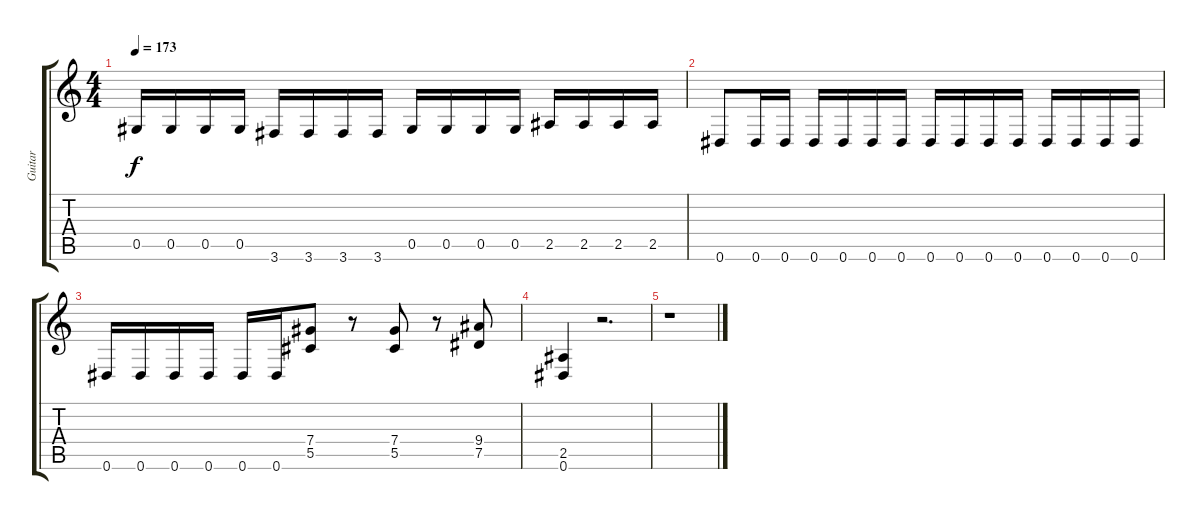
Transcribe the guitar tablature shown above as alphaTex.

\track ("Guitar" "Guitar") {instrument distortionguitar}
\staff {score tabs}
\tuning (Eb4 Bb3 Gb3 Db3 Ab2 Eb2) {hide}
\ts (4 4)
\tempo 173
\clef g2
\ks c
0.5.16{dy f} 0.5.16 0.5.16 0.5.16 3.6.16 3.6.16 3.6.16 3.6.16 0.5.16 0.5.16 0.5.16 0.5.16 2.5.16 2.5.16 2.5.16 2.5.16 |
0.6.8 0.6.16 0.6.16 0.6.16 0.6.16 0.6.16 0.6.16 0.6.16 0.6.16 0.6.16 0.6.16 0.6.16 0.6.16 0.6.16 0.6.16 |
0.6.16 0.6.16 0.6.16 0.6.16 0.6.16 0.6.16 (7.4 5.5).8 r.8 (7.4 5.5).8 r.8 (9.4 7.5).8 |
(2.5 0.6).4 r.2{d} |
r.1
